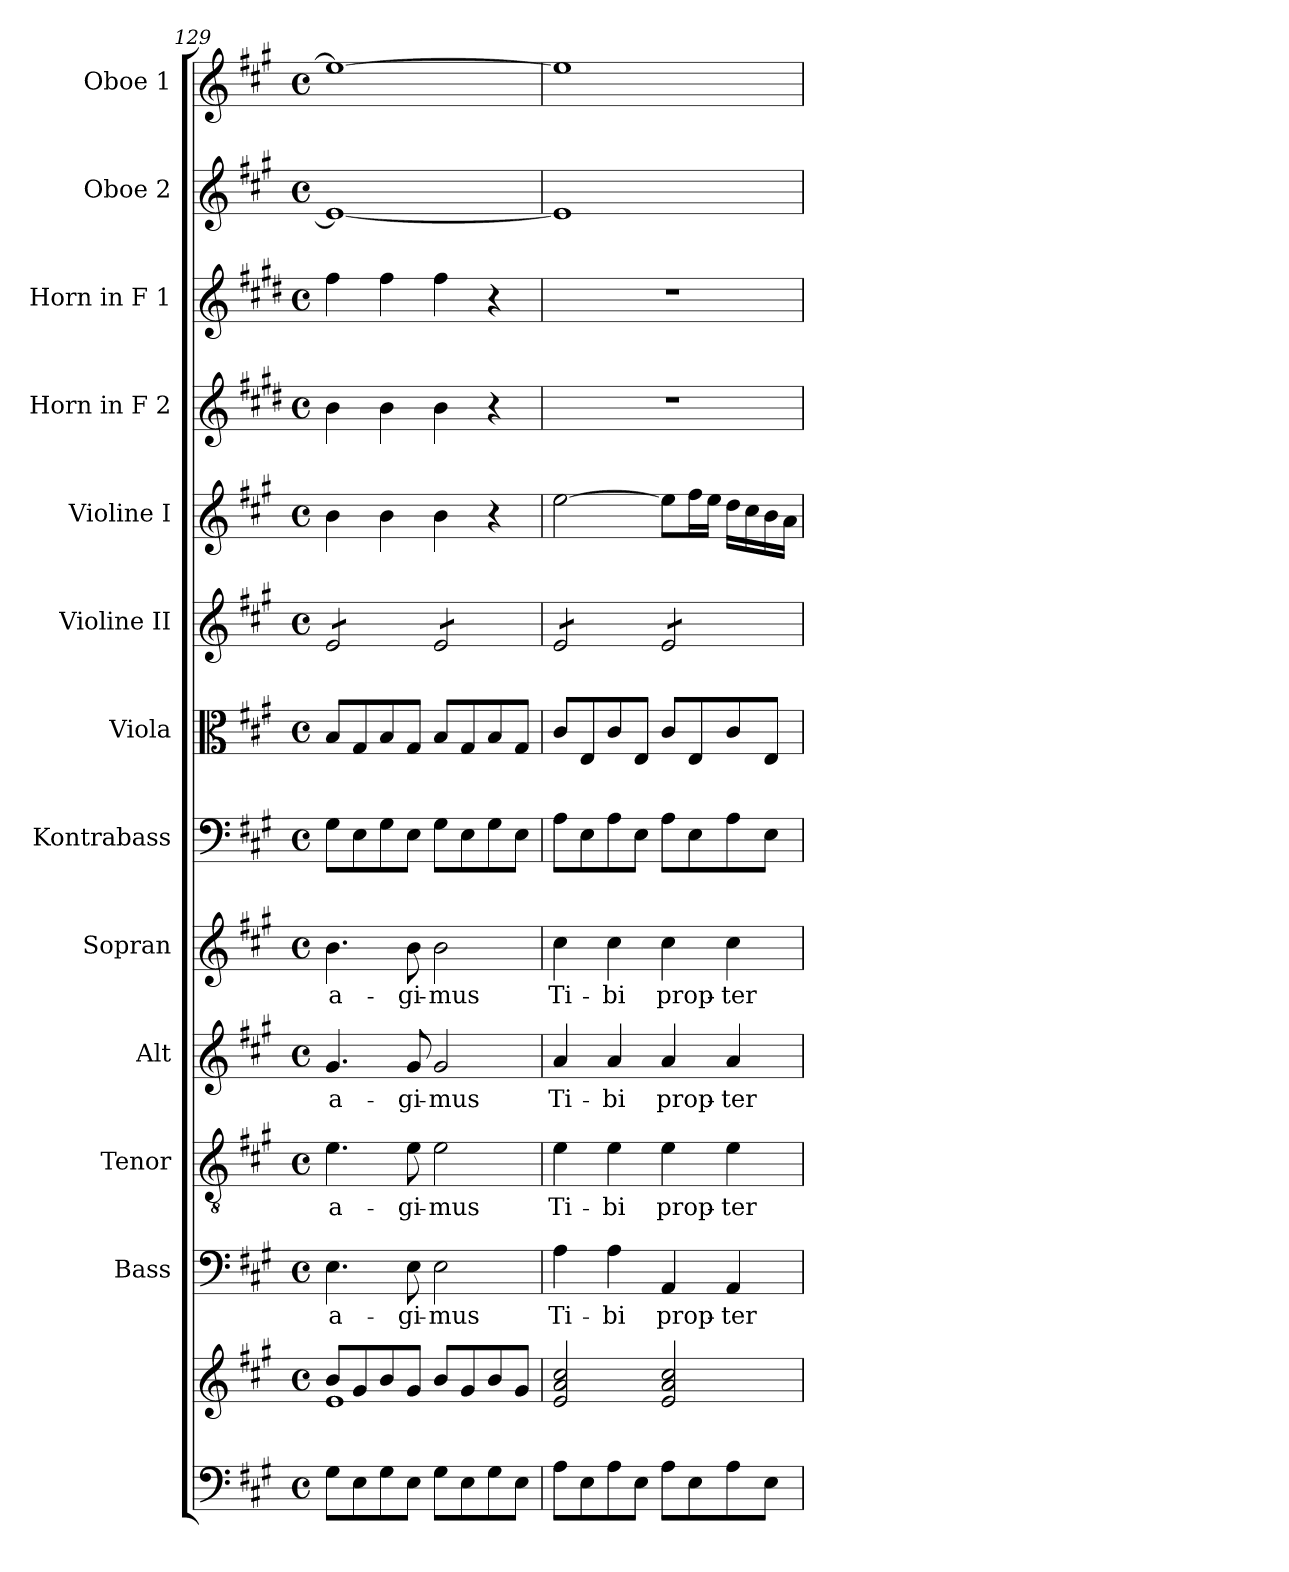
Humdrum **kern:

**kern	**kern	**kern	**text	**kern	**text	**kern	**text	**kern	**text	**kern	**kern	**kern	**kern	**kern	**kern	**kern	**kern
*part13	*part13	*part12	*part12	*part11	*part11	*part10	*part10	*part9	*part9	*part8	*part7	*part6	*part5	*part4	*part3	*part2	*part1
*staff14	*staff13	*staff12	*staff12	*staff11	*staff11	*staff10	*staff10	*staff9	*staff9	*staff8	*staff7	*staff6	*staff5	*staff4	*staff3	*staff2	*staff1
*	*	*I"Bass	*	*I"Tenor	*	*I"Alt	*	*I"Sopran	*	*I"Kontrabass	*I"Viola	*I"Violine II	*I"Violine I	*I"Horn in F 2	*I"Horn in F 1	*I"Oboe 2	*I"Oboe 1
*	*	*I'B.	*	*I'T.	*	*I'A.	*	*I'S.	*	*I'Kb.	*I'Vla.	*I'Vl. II	*I'Vl. I	*	*	*I'Ob.. 2	*I'Ob. 1
*clefF4	*clefG2	*clefF4	*	*clefGv2	*	*clefG2	*	*clefG2	*	*clefF4	*clefC3	*clefG2	*clefG2	*clefG2	*clefG2	*clefG2	*clefG2
*	*	*	*	*	*	*	*	*	*	*ITrd7c12	*	*	*	*ITrd4c7	*ITrd4c7	*	*
*k[f#c#g#]	*k[f#c#g#]	*k[f#c#g#]	*	*k[f#c#g#]	*	*k[f#c#g#]	*	*k[f#c#g#]	*	*k[f#c#g#]	*k[f#c#g#]	*k[f#c#g#]	*k[f#c#g#]	*k[f#c#g#]	*k[f#c#g#]	*k[f#c#g#]	*k[f#c#g#]
*A:	*A:	*A:	*	*A:	*	*A:	*	*A:	*	*A:	*A:	*A:	*A:	*A:	*A:	*A:	*A:
*M4/4	*M4/4	*M4/4	*	*M4/4	*	*M4/4	*	*M4/4	*	*M4/4	*M4/4	*M4/4	*M4/4	*M4/4	*M4/4	*M4/4	*M4/4
*met(c)	*met(c)	*met(c)	*	*met(c)	*	*met(c)	*	*met(c)	*	*met(c)	*met(c)	*met(c)	*met(c)	*met(c)	*met(c)	*met(c)	*met(c)
=129	=129	=129	=129	=129	=129	=129	=129	=129	=129	=129	=129	=129	=129	=129	=129	=129	=129
*	*^	*	*	*	*	*	*	*	*	*	*	*	*	*	*	*	*
!	!	!	!	!LO:LY:b	!	!LO:LY:b	!	!LO:LY:b	!	!LO:LY:b	!	!	!	!	!	!	!	!
*	*	*	*	*	*	*	*	*	*	*	*	*	*tremolo	*	*	*	*	*
8G#\L	8b/L	1e	4.E\	a-	4.e\	a-	4.g#/	a-	4.b\	a-	8GG#\L	8B/L	8e/L	4b\	4e\	4b\	1e_	1ee_
8E\	8g#/	.	.	.	.	.	.	.	.	.	8EE\	8G#/	8e/	.	.	.	.	.
8G#\	8b/	.	.	.	.	.	.	.	.	.	8GG#\	8B/	8e/	4b\	4e\	4b\	.	.
!	!	!	!	!LO:LY:b	!	!LO:LY:b	!	!LO:LY:b	!	!LO:LY:b	!	!	!	!	!	!	!	!
8E\J	8g#/J	.	8E\	-gi-	8e\	-gi-	8g#/	-gi-	8b\	-gi-	8EE\J	8G#/J	8e/J	.	.	.	.	.
!	!	!	!	!LO:LY:b	!	!LO:LY:b	!	!LO:LY:b	!	!LO:LY:b	!	!	!	!	!	!	!	!
8G#\L	8b/L	.	2E\	-mus	2e\	-mus	2g#/	-mus	2b\	-mus	8GG#\L	8B/L	8e/L	4b\	4e\	4b\	.	.
8E\	8g#/	.	.	.	.	.	.	.	.	.	8EE\	8G#/	8e/	.	.	.	.	.
8G#\	8b/	.	.	.	.	.	.	.	.	.	8GG#\	8B/	8e/	4r	4r	4r	.	.
8E\J	8g#/J	.	.	.	.	.	.	.	.	.	8EE\J	8G#/J	8e/J	.	.	.	.	.
*	*v	*v	*	*	*	*	*	*	*	*	*	*	*	*	*	*	*	*
=130	=130	=130	=130	=130	=130	=130	=130	=130	=130	=130	=130	=130	=130	=130	=130	=130	=130
!	!	!	!LO:LY:b	!	!LO:LY:b	!	!LO:LY:b	!	!LO:LY:b	!	!	!	!	!	!	!	!
8A\L	2e/ 2a/ 2cc#/	4A\	Ti-	4e\	Ti-	4a/	Ti-	4cc#\	Ti-	8AA\L	8c#/L	8e/L	[2ee\	1r	1r	1e]	1ee]
8E\	.	.	.	.	.	.	.	.	.	8EE\	8E/	8e/	.	.	.	.	.
!	!	!	!LO:LY:b	!	!LO:LY:b	!	!LO:LY:b	!	!LO:LY:b	!	!	!	!	!	!	!	!
8A\	.	4A\	-bi	4e\	-bi	4a/	-bi	4cc#\	-bi	8AA\	8c#/	8e/	.	.	.	.	.
8E\J	.	.	.	.	.	.	.	.	.	8EE\J	8E/J	8e/J	.	.	.	.	.
!	!	!	!LO:LY:b	!	!LO:LY:b	!	!LO:LY:b	!	!LO:LY:b	!	!	!	!	!	!	!	!
8A\L	2e/ 2a/ 2cc#/	4AA/	prop-	4e\	prop-	4a/	prop-	4cc#\	prop-	8AA\L	8c#/L	8e/L	8ee\L]	.	.	.	.
8E\	.	.	.	.	.	.	.	.	.	8EE\	8E/	8e/	16ff#\L	.	.	.	.
.	.	.	.	.	.	.	.	.	.	.	.	.	16ee\JJ	.	.	.	.
!	!	!	!LO:LY:b	!	!LO:LY:b	!	!LO:LY:b	!	!LO:LY:b	!	!	!	!	!	!	!	!
8A\	.	4AA/	-ter	4e\	-ter	4a/	-ter	4cc#\	-ter	8AA\	8c#/	8e/	16dd\LL	.	.	.	.
.	.	.	.	.	.	.	.	.	.	.	.	.	16cc#\	.	.	.	.
8E\J	.	.	.	.	.	.	.	.	.	8EE\J	8E/J	8e/J	16b\	.	.	.	.
*	*	*	*	*	*	*	*	*	*	*	*	*Xtremolo	*	*	*	*	*
.	.	.	.	.	.	.	.	.	.	.	.	.	16a\JJ	.	.	.	.
=	=	=	=	=	=	=	=	=	=	=	=	=	=	=	=	=	=
*-	*-	*-	*-	*-	*-	*-	*-	*-	*-	*-	*-	*-	*-	*-	*-	*-	*-
